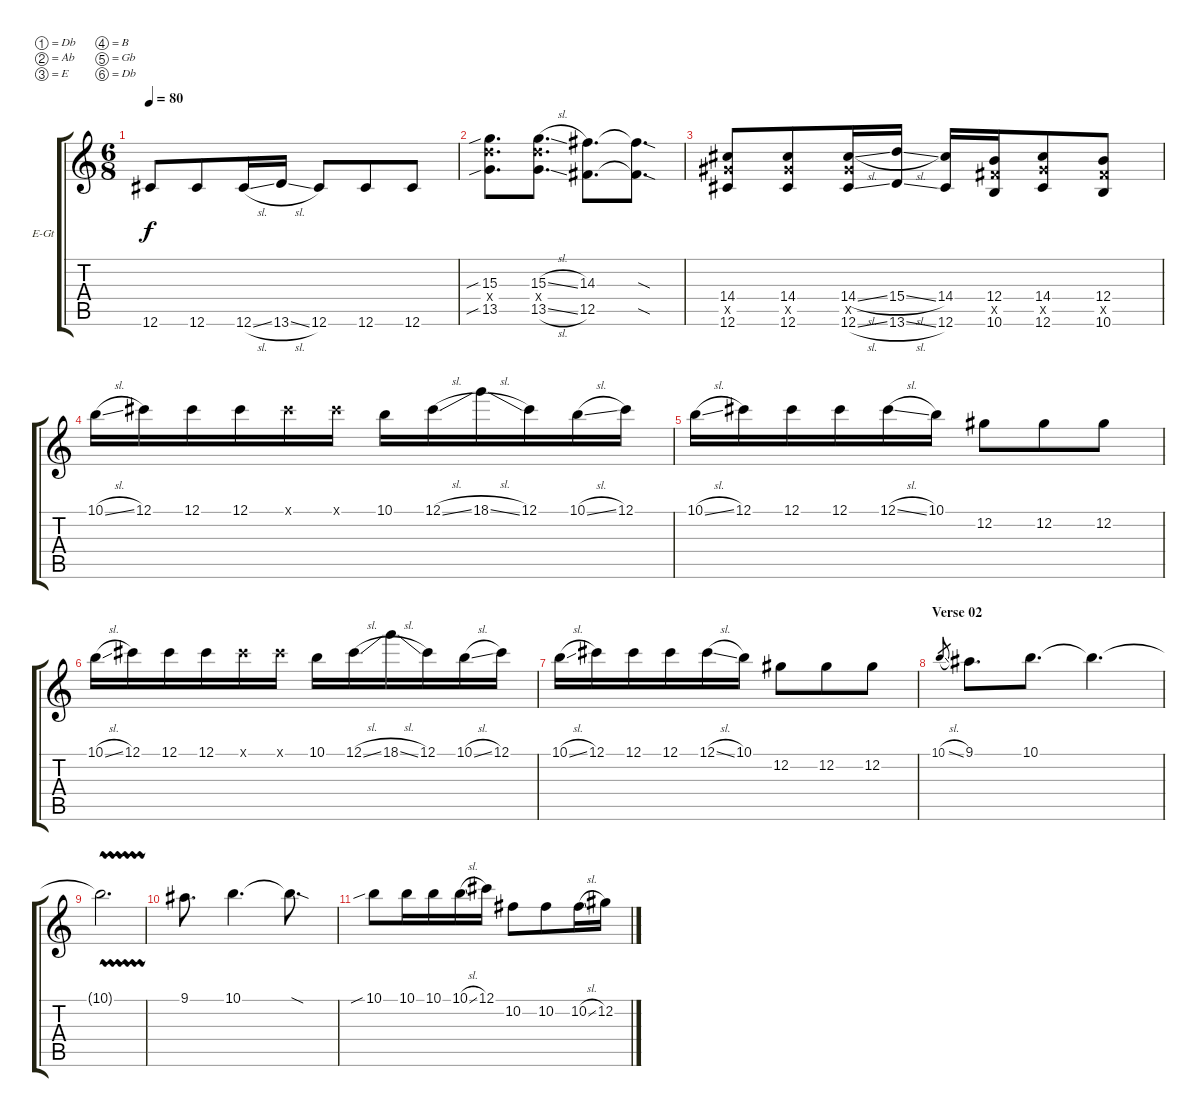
\defaultSystemsLayout 4
\bracketExtendMode groupsimilarinstruments
\firstSystemTrackNameOrientation horizontal
\otherSystemsTrackNameOrientation horizontal
\track ("Electric Guitar" "E-Gt") {instrument overdrivenguitar}
\staff {score tabs}
\tuning (Db4 Ab3 E3 B2 Gb2 Db2)
\ts (6 8)
\tempo 80
\clef g2
\scale
0.333333
\ks c
12.6.8{dy f} 12.6.8 12.6{sl}.16 13.6{sl}.16 12.6.8 12.6.8 12.6.8 |
\scale
0.333333 (13.5{sib} 15.3{sib} 15.4{x}).8{d} (13.5{sl} 15.3{sl} 15.4{x}).8{d} (12.5 14.3).8{d} (12.5{sod t} 14.3{sod t}).8{d} |
\scale
0.333333 (12.6 14.4 14.5{x}).8 (12.6 14.4 14.5{x}).8 (12.6{sl} 14.4{sl} 14.5{x}).16 (13.6{sl} 15.4{sl}).16 (12.6 14.4).16 (10.6 12.4 12.5{x}).16 (12.6 14.4 14.5{x}).8 (10.6 12.4 12.5{x}).8 |
\scale
0.347639 10.1{sl}.16 12.1.16 12.1.16 12.1.16 12.1{x}.16 12.1{x}.16 10.1.16 12.1{sl}.16 18.1{sl}.16 12.1.16 10.1{sl}.16 12.1.16 |
\scale
0.329041 10.1{sl}.16 12.1.16 12.1.16 12.1.16 12.1{sl}.16 10.1.16 12.2.8 12.2.8 12.2.8 |
\scale
0.323404 10.1{sl}.16 12.1.16 12.1.16 12.1.16 12.1{x}.16 12.1{x}.16 10.1.16 12.1{sl}.16 18.1{sl}.16 12.1.16 10.1{sl}.16 12.1.16 |
\scale
0.333333 10.1{sl}.16 12.1.16 12.1.16 12.1.16 12.1{sl}.16 10.1.16 12.2.8 12.2.8 12.2.8 |
\section ("" "Verse 02")
\scale
0.333333 10.1{sl}.8{gr} 9.1.8{d} 10.1.8{d} 10.1{t}.4{d} |
\scale
0.333333 10.1{vw t}.2{d} |
\scale
0.333333 9.1.8{d} 10.1.4{d} 10.1{sod t}.8{d} |
\scale
0.333333 10.1{sib}.8 10.1.16 10.1.16 10.1{sl}.16 12.1.16 10.2.8 10.2.8 10.2{sl}.16 12.2.16 |
\scale
0.333333 |
\scale
0.333333 |
\scale
0.333333 |
\scale
0.333333 |
\scale
0.333333
